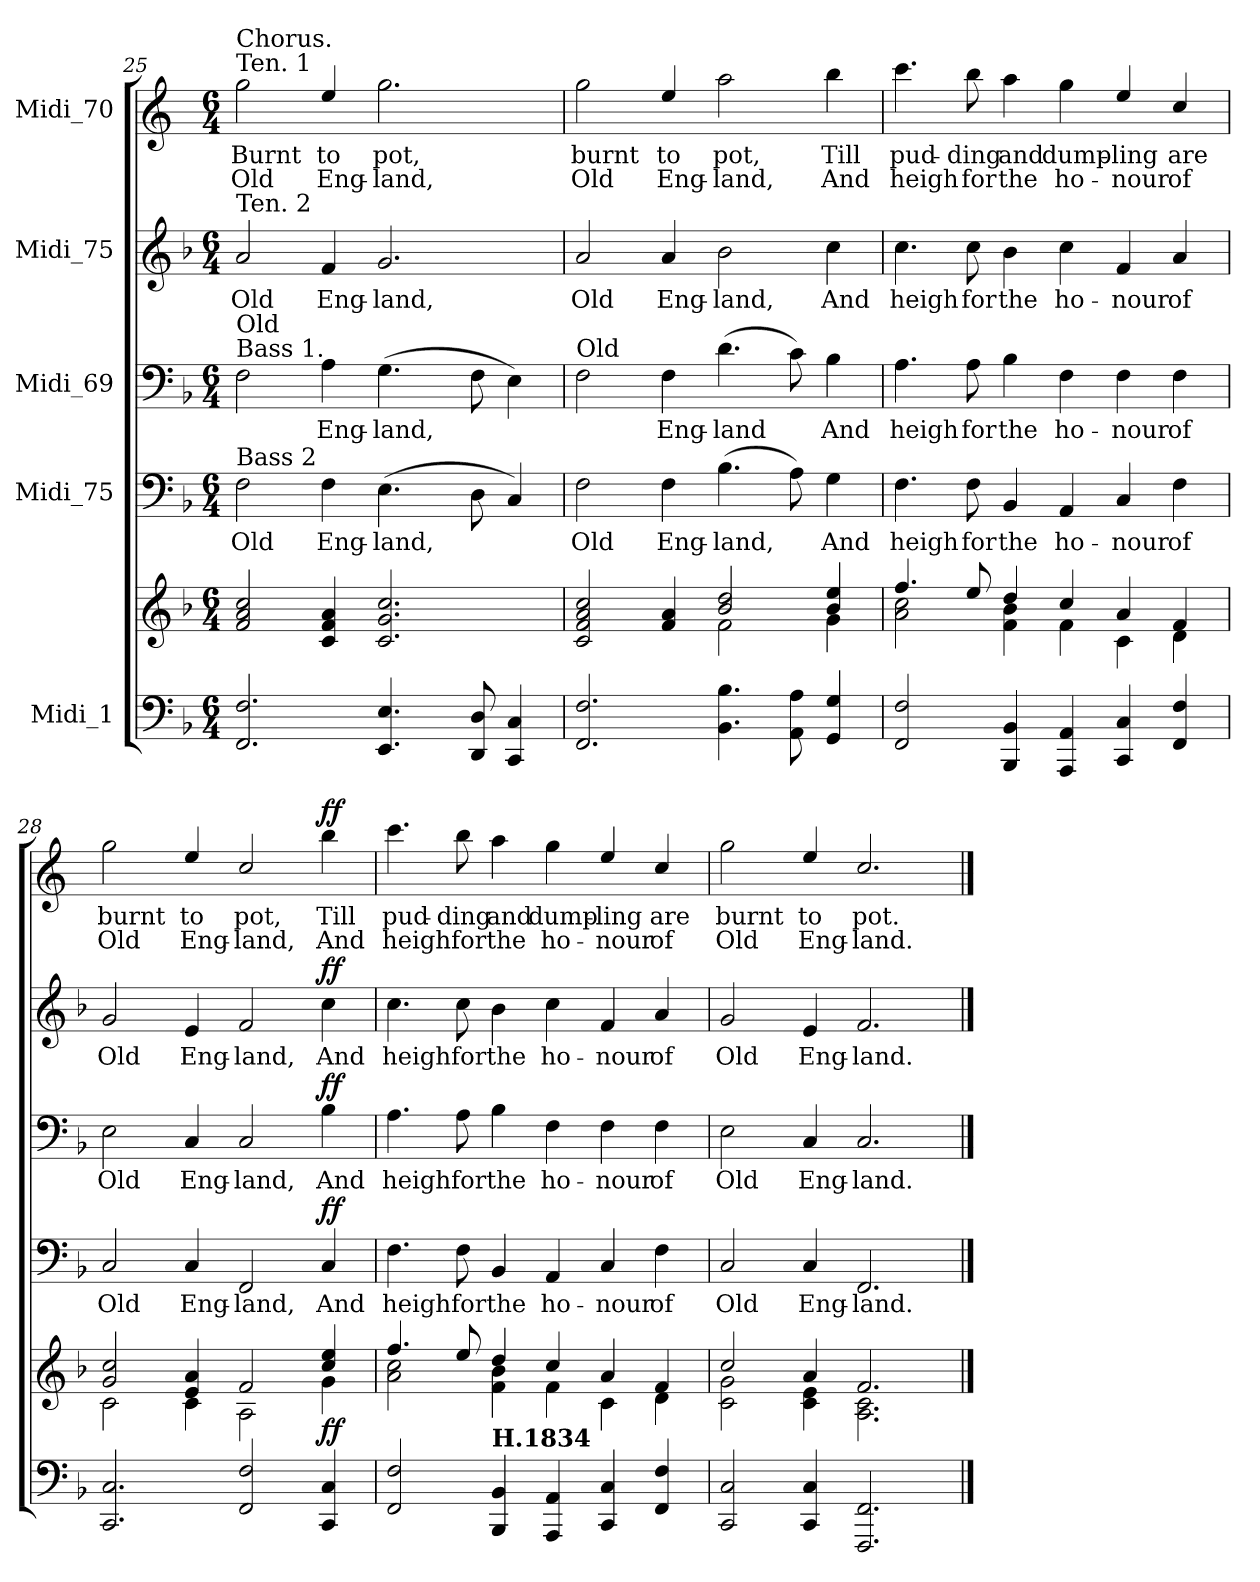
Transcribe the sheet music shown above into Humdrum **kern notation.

**kern	**kern	**dynam	**kern	**text	**dynam	**kern	**text	**dynam	**kern	**text	**dynam	**kern	**text	**text	**dynam
*part5	*part5	*part5	*part4	*part4	*part4	*part3	*part3	*part3	*part2	*part2	*part2	*part1	*part1	*part1	*part1
*staff6	*staff5	*staff5/6	*staff4	*staff4	*staff4	*staff3	*staff3	*staff3	*staff2	*staff2	*staff2	*staff1	*staff1	*staff1	*staff1
*I"Midi_1	*	*	*I"Midi_75	*	*	*I"Midi_69	*	*	*I"Midi_75	*	*	*I"Midi_70	*	*	*
!!LO:LB:g=z
*clefF4	*clefG2	*	*clefF4	*	*	*clefF4	*	*	*clefG2	*	*	*clefG2	*	*	*
*	*	*	*	*	*	*	*	*	*	*	*	*ITrd4c7	*	*	*
*k[b-]	*k[b-]	*	*k[b-]	*	*	*k[b-]	*	*	*k[b-]	*	*	*k[b-]	*	*	*
*F:	*F:	*	*F:	*	*	*F:	*	*	*F:	*	*	*F:	*	*	*
*M6/4	*M6/4	*	*M6/4	*	*	*M6/4	*	*	*M6/4	*	*	*M6/4	*	*	*
=25	=25	=25	=25	=25	=25	=25	=25	=25	=25	=25	=25	=25	=25	=25	=25
*	*^	*	*	*	*	*	*	*	*	*	*	*	*	*	*
!	!	!	!	!	!	!	!	!	!	!	!	!	!LO:TX:a:t=Ten. 1	!	!	!
!	!	!	!	!	!	!	!	!	!	!	!	!	!LO:TX:a:t=Chorus.	!	!	!
!	!	!	!	!	!	!	!	!	!	!LO:TX:a:t=Ten. 2	!	!	!	!	!	!
!	!	!	!	!	!	!	!LO:TX:a:t=Bass 1.	!	!	!	!	!	!	!	!	!
!	!	!	!	!	!	!	!LO:TX:a:t=Old	!	!	!	!	!	!	!	!	!
!	!	!	!	!LO:TX:a:t=Bass 2	!	!	!	!	!	!	!	!	!	!	!	!
!	!	!	!	!	!LO:LY:b	!	!	!	!	!	!LO:LY:b	!	!	!LO:LY:b	!LO:LY:b	!
2.FF/ 2.F/	2f/ 2a/ 2cc/	2ryy	.	2F\	Old	.	2F\	.	.	2a/	Old	.	2cc\	Burnt	Old	.
!	!	!	!	!	!LO:LY:b	!	!	!LO:LY:b	!	!	!LO:LY:b	!	!	!LO:LY:b	!LO:LY:b	!
.	4c/ 4f/ 4a/	2ryy	.	4F\	Eng-	.	4A\	Eng-	.	4f/	Eng-	.	4a/	to	Eng-	.
!	!	!	!	!	!LO:LY:b	!	!	!LO:LY:b	!	!	!LO:LY:b	!	!	!LO:LY:b	!LO:LY:b	!
4.EE/ 4.E/	2.c/ 2.g/ 2.cc/	.	.	(>4.E\	-land,	.	(>4.G\	-land,	.	2.g/	-land,	.	2.cc\	-pot,	land,	.
.	.	2ryy	.	.	.	.	.	.	.	.	.	.	.	.	.	.
8DD/ 8D/	.	.	.	8D\	.	.	8F\	.	.	.	.	.	.	.	.	.
4CC/ 4C/	.	.	.	4C/)	.	.	4E\)	.	.	.	.	.	.	.	.	.
=26	=26	=26	=26	=26	=26	=26	=26	=26	=26	=26	=26	=26	=26	=26	=26	=26
!	!	!	!	!	!	!	!LO:TX:a:t=Old	!	!	!	!	!	!	!	!	!
!	!	!	!	!	!LO:LY:b	!	!	!	!	!	!LO:LY:b	!	!	!LO:LY:b	!LO:LY:b	!
2.FF/ 2.F/	2c/ 2f/ 2a/ 2cc/	2ryy	.	2F\	Old	.	2F\	.	.	2a/	Old	.	2cc\	burnt	Old	.
!	!	!	!	!	!LO:LY:b	!	!	!LO:LY:b	!	!	!LO:LY:b	!	!	!LO:LY:b	!LO:LY:b	!
.	4f/ 4a/	4ryy	.	4F\	Eng-	.	4F\	Eng-	.	4a/	Eng-	.	4a/	to	Eng-	.
!	!	!	!	!	!LO:LY:b	!	!	!LO:LY:b	!	!	!LO:LY:b	!	!	!LO:LY:b	!LO:LY:b	!
4.BB-\ 4.B-\	2b-/ 2dd/	2f\	.	(>4.B-\	-land,	.	(>4.d\	-land	.	2b-\	-land,	.	2dd\	-pot,	land,	.
8AA\ 8A\	.	.	.	8A\)	.	.	8c\)	.	.	.	.	.	.	.	.	.
!	!	!	!	!	!LO:LY:b	!	!	!LO:LY:b	!	!	!LO:LY:b	!	!	!LO:LY:b	!LO:LY:b	!
4GG/ 4G/	4b-/ 4ee/	4g\	.	4G\	And	.	4B-\	And	.	4cc\	And	.	4ee\	Till	And	.
=27	=27	=27	=27	=27	=27	=27	=27	=27	=27	=27	=27	=27	=27	=27	=27	=27
!	!	!	!	!	!LO:LY:b	!	!	!LO:LY:b	!	!	!LO:LY:b	!	!	!LO:LY:b	!LO:LY:b	!
2FF/ 2F/	4.ff/	2a\ 2cc\	.	4.F\	heigh	.	4.A\	heigh	.	4.cc\	heigh	.	4.ff\	pud-	-heigh	.
!	!	!	!	!	!LO:LY:b	!	!	!LO:LY:b	!	!	!LO:LY:b	!	!	!LO:LY:b	!LO:LY:b	!
.	8ee/	.	.	8F\	for	.	8A\	for	.	8cc\	for	.	8ee\	ding	for	.
!	!	!	!	!	!LO:LY:b	!	!	!LO:LY:b	!	!	!LO:LY:b	!	!	!LO:LY:b	!LO:LY:b	!
4BBB-/ 4BB-/	4dd/	4f\ 4b-\	.	4BB-/	the	.	4B-\	the	.	4b-\	the	.	4dd\	and	the	.
!	!	!	!	!	!LO:LY:b	!	!	!LO:LY:b	!	!	!LO:LY:b	!	!	!LO:LY:b	!LO:LY:b	!
4AAA/ 4AA/	4cc/	4f\	.	4AA/	ho-	.	4F\	ho-	.	4cc\	ho-	.	4cc\	dump-	-ho-	.
!	!	!	!	!	!LO:LY:b	!	!	!LO:LY:b	!	!	!LO:LY:b	!	!	!LO:LY:b	!LO:LY:b	!
4CC/ 4C/	4a/	4c\	.	4C/	-nour	.	4F\	-nour	.	4f/	-nour	.	4a/	-ling	nour	.
!	!	!	!	!	!LO:LY:b	!	!	!LO:LY:b	!	!	!LO:LY:b	!	!	!LO:LY:b	!LO:LY:b	!
4FF/ 4F/	4f/	4d\	.	4F\	of	.	4F\	of	.	4a/	of	.	4f/	are	of	.
!!LO:PB:g=z
=28	=28	=28	=28	=28	=28	=28	=28	=28	=28	=28	=28	=28	=28	=28	=28	=28
!	!	!	!	!	!LO:LY:b	!	!	!LO:LY:b	!	!	!LO:LY:b	!	!	!LO:LY:b	!LO:LY:b	!
2.CC/ 2.C/	2g/ 2cc/	2c\	.	2C/	Old	.	2E\	Old	.	2g/	Old	.	2cc\	burnt	Old	.
!	!	!	!	!	!LO:LY:b	!	!	!LO:LY:b	!	!	!LO:LY:b	!	!	!LO:LY:b	!LO:LY:b	!
.	4e/ 4a/	4c\	.	4C/	Eng-	.	4C/	Eng-	.	4e/	Eng-	.	4a/	to	Eng-	.
!	!	!	!	!	!LO:LY:b	!	!	!LO:LY:b	!	!	!LO:LY:b	!	!	!LO:LY:b	!LO:LY:b	!
2FF/ 2F/	2f/	2A\	.	2FF/	-land,	.	2C/	-land,	.	2f/	-land,	.	2f/	-pot,	land,	.
!	!	!	!LO:DY:b	!	!LO:LY:b	!LO:DY:b	!	!LO:LY:b	!LO:DY:b	!	!LO:LY:b	!LO:DY:b	!	!LO:LY:b	!LO:LY:b	!LO:DY:b
4CC/ 4C/	4cc/ 4ee/	4g\	ff	4C/	And	ff	4B-\	And	ff	4cc\	And	ff	4ee\	Till	And	ff
=29	=29	=29	=29	=29	=29	=29	=29	=29	=29	=29	=29	=29	=29	=29	=29	=29
!	!	!	!	!	!LO:LY:b	!	!	!LO:LY:b	!	!	!LO:LY:b	!	!	!LO:LY:b	!LO:LY:b	!
2FF/ 2F/	4.ff/	2a\ 2cc\	.	4.F\	heigh	.	4.A\	heigh	.	4.cc\	heigh	.	4.ff\	pud-	-heigh	.
!	!	!	!	!	!LO:LY:b	!	!	!LO:LY:b	!	!	!LO:LY:b	!	!	!LO:LY:b	!LO:LY:b	!
.	8ee/	.	.	8F\	for	.	8A\	for	.	8cc\	for	.	8ee\	ding	for	.
!LO:TX:a:B:t=H.1834	!	!	!	!	!	!	!	!	!	!	!	!	!	!	!	!
!	!	!	!	!	!LO:LY:b	!	!	!LO:LY:b	!	!	!LO:LY:b	!	!	!LO:LY:b	!LO:LY:b	!
4BBB-/ 4BB-/	4dd/	4f\ 4b-\	.	4BB-/	the	.	4B-\	the	.	4b-\	the	.	4dd\	and	the	.
!	!	!	!	!	!LO:LY:b	!	!	!LO:LY:b	!	!	!LO:LY:b	!	!	!LO:LY:b	!LO:LY:b	!
4AAA/ 4AA/	4cc/	4f\	.	4AA/	ho-	.	4F\	ho-	.	4cc\	ho-	.	4cc\	dump-	-ho-	.
!	!	!	!	!	!LO:LY:b	!	!	!LO:LY:b	!	!	!LO:LY:b	!	!	!LO:LY:b	!LO:LY:b	!
4CC/ 4C/	4a/	4c\	.	4C/	-nour	.	4F\	-nour	.	4f/	-nour	.	4a/	-ling	nour	.
!	!	!	!	!	!LO:LY:b	!	!	!LO:LY:b	!	!	!LO:LY:b	!	!	!LO:LY:b	!LO:LY:b	!
4FF/ 4F/	4f/	4d\	.	4F\	of	.	4F\	of	.	4a/	of	.	4f/	are	of	.
=30	=30	=30	=30	=30	=30	=30	=30	=30	=30	=30	=30	=30	=30	=30	=30	=30
!	!	!	!	!	!LO:LY:b	!	!	!LO:LY:b	!	!	!LO:LY:b	!	!	!LO:LY:b	!LO:LY:b	!
2CC/ 2C/	2cc/	2c\ 2g\	.	2C/	Old	.	2E\	Old	.	2g/	Old	.	2cc\	burnt	Old	.
!	!	!	!	!	!LO:LY:b	!	!	!LO:LY:b	!	!	!LO:LY:b	!	!	!LO:LY:b	!LO:LY:b	!
4CC/ 4C/	4a/	4c\ 4e\	.	4C/	Eng-	.	4C/	Eng-	.	4e/	Eng-	.	4a/	to	Eng-	.
!	!	!	!	!	!LO:LY:b	!	!	!LO:LY:b	!	!	!LO:LY:b	!	!	!LO:LY:b	!LO:LY:b	!
2.FFF/ 2.FF/	2.f/	2.A\ 2.c\	.	2.FF/	-land.	.	2.C/	-land.	.	2.f/	-land.	.	2.f/	-pot.	land.	.
*	*v	*v	*	*	*	*	*	*	*	*	*	*	*	*	*	*
==	==	==	==	==	==	==	==	==	==	==	==	==	==	==	==
*-	*-	*-	*-	*-	*-	*-	*-	*-	*-	*-	*-	*-	*-	*-	*-
